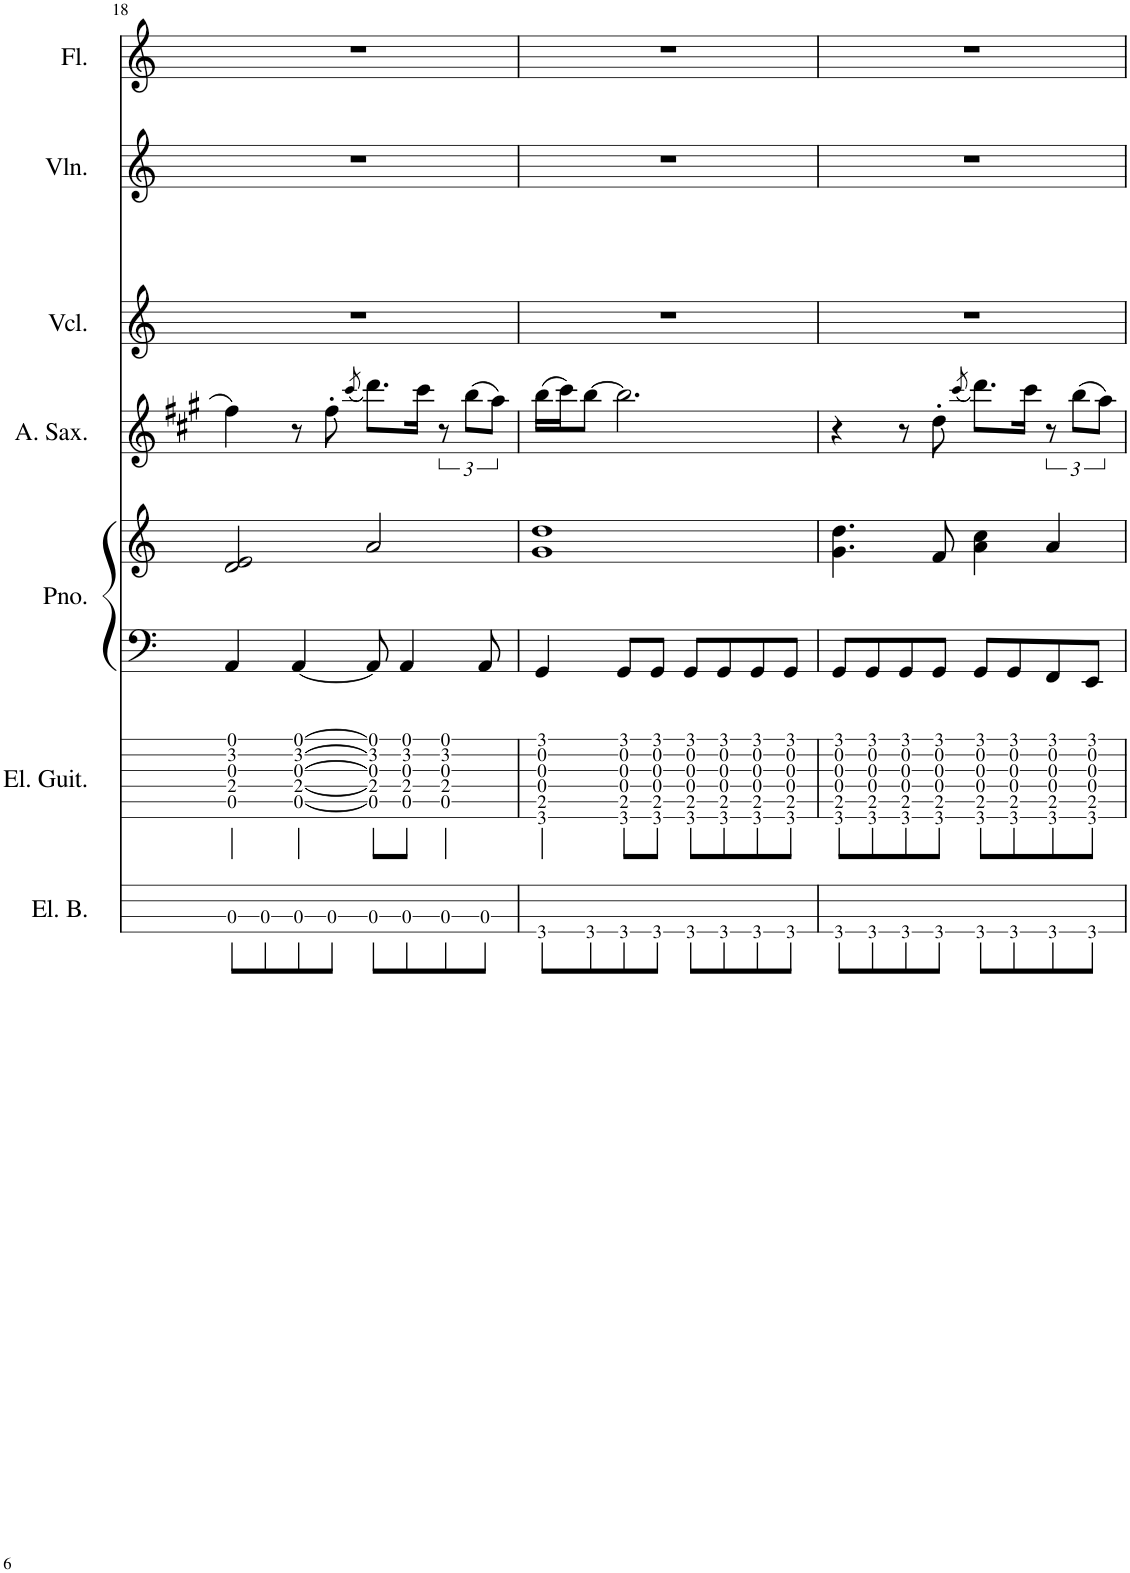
**kern	**kern	**kern	**kern	**kern	**kern	**kern	**kern
*part7	*part6	*part5	*part5	*part4	*part3	*part2	*part1
*staff8	*staff7	*staff6	*staff5	*staff4	*staff3	*staff2	*staff1
*I"Electric Bass	*I"Electric Guitar	*I"Piano	*	*I"Alto Saxophone	*I"Vocals	*I"Violin	*I"Flute
*I'El. B.	*I'El. Guit.	*I'Pno.	*	*I'A. Sax.	*I'Vcl.	*I'Vln.	*I'Fl.
!!LO:PB:g=z
*	*	*clefF4	*clefG2	*clefG2	*clefG2	*clefG2	*clefG2
*	*	*	*	*Trd5c9	*	*	*
*k[]	*k[]	*k[]	*k[]	*k[f#c#g#]	*k[]	*k[]	*k[]
*M4/4	*M4/4	*M4/4	*M4/4	*M4/4	*M4/4	*M4/4	*M4/4
=18	=18	=18	=18	=18	=18	=18	=18
8AAA\L	4AA\ 4E\ 4G\ 4d\ 4e\	4AA/	2d/ 2e/	4ff#\	1r	1r	1r
8AAA\	.	.	.	.	.	.	.
8AAA\	[4AA\ [4E\ [4G\ [4d\ [4e\	[4AA/	.	8r	.	.	.
8AAA\J	.	.	.	8ff#'\	.	.	.
.	.	.	.	(8qccc#/	.	.	.
8AAA\L	8AA\] 8E\] 8G\] 8d\] 8e\]L	8AA/]	2a/	8.ddd\L)	.	.	.
8AAA\	8AA\ 8E\ 8G\ 8d\ 8e\J	4AA/	.	.	.	.	.
.	.	.	.	16ccc#\Jk	.	.	.
8AAA\	4AA\ 4E\ 4G\ 4d\ 4e\	.	.	12r	.	.	.
.	.	.	.	(12bb\L	.	.	.
8AAA\J	.	8AA/	.	.	.	.	.
.	.	.	.	12aa\J)	.	.	.
=19	=19	=19	=19	=19	=19	=19	=19
8GGG\L	4GG\ 4BB\ 4D\ 4G\ 4B\ 4g\	4GG/	1g 1dd	(16bb\LL	1r	1r	1r
.	.	.	.	16ccc#\J)	.	.	.
8GGG\	.	.	.	[8bb\J	.	.	.
8GGG\	8GG\ 8BB\ 8D\ 8G\ 8B\ 8g\L	8GG/L	.	2.bb\]	.	.	.
8GGG\J	8GG\ 8BB\ 8D\ 8G\ 8B\ 8g\J	8GG/J	.	.	.	.	.
8GGG\L	8GG\ 8BB\ 8D\ 8G\ 8B\ 8g\L	8GG/L	.	.	.	.	.
8GGG\	8GG\ 8BB\ 8D\ 8G\ 8B\ 8g\	8GG/	.	.	.	.	.
8GGG\	8GG\ 8BB\ 8D\ 8G\ 8B\ 8g\	8GG/	.	.	.	.	.
8GGG\J	8GG\ 8BB\ 8D\ 8G\ 8B\ 8g\J	8GG/J	.	.	.	.	.
=20	=20	=20	=20	=20	=20	=20	=20
8GGG\L	8GG\ 8BB\ 8D\ 8G\ 8B\ 8g\L	8GG/L	4.g\ 4.dd\	4r	1r	1r	1r
8GGG\	8GG\ 8BB\ 8D\ 8G\ 8B\ 8g\	8GG/	.	.	.	.	.
8GGG\	8GG\ 8BB\ 8D\ 8G\ 8B\ 8g\	8GG/	.	8r	.	.	.
8GGG\J	8GG\ 8BB\ 8D\ 8G\ 8B\ 8g\J	8GG/J	8f/	8dd'\	.	.	.
.	.	.	.	(8qccc#/	.	.	.
8GGG\L	8GG\ 8BB\ 8D\ 8G\ 8B\ 8g\L	8GG/L	4a\ 4cc\	8.ddd\L)	.	.	.
8GGG\	8GG\ 8BB\ 8D\ 8G\ 8B\ 8g\	8GG/	.	.	.	.	.
.	.	.	.	16ccc#\Jk	.	.	.
8GGG\	8GG\ 8BB\ 8D\ 8G\ 8B\ 8g\	8FF/	4a/	12r	.	.	.
.	.	.	.	(12bb\L	.	.	.
8GGG\J	8GG\ 8BB\ 8D\ 8G\ 8B\ 8g\J	8EE/J	.	.	.	.	.
.	.	.	.	12aa\J)	.	.	.
=	=	=	=	=	=	=	=
*-	*-	*-	*-	*-	*-	*-	*-
